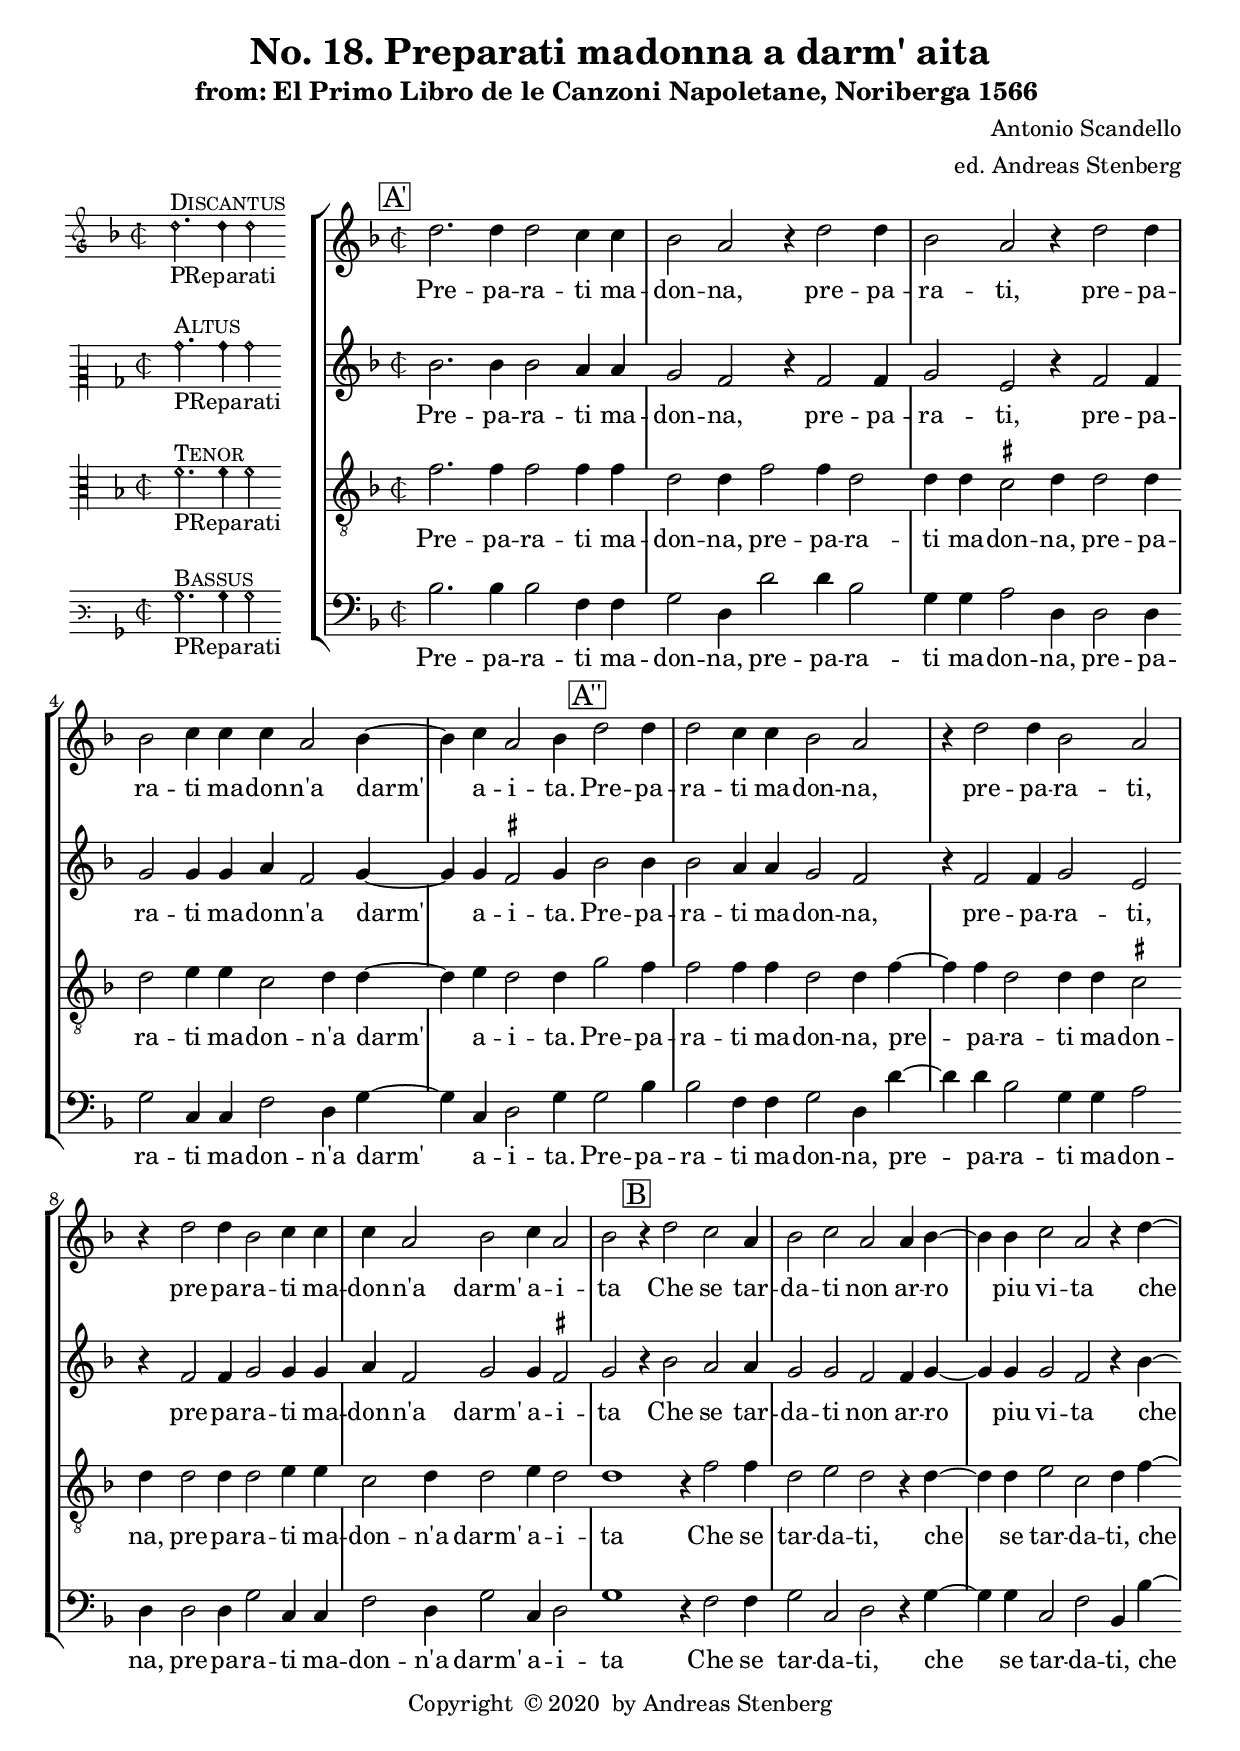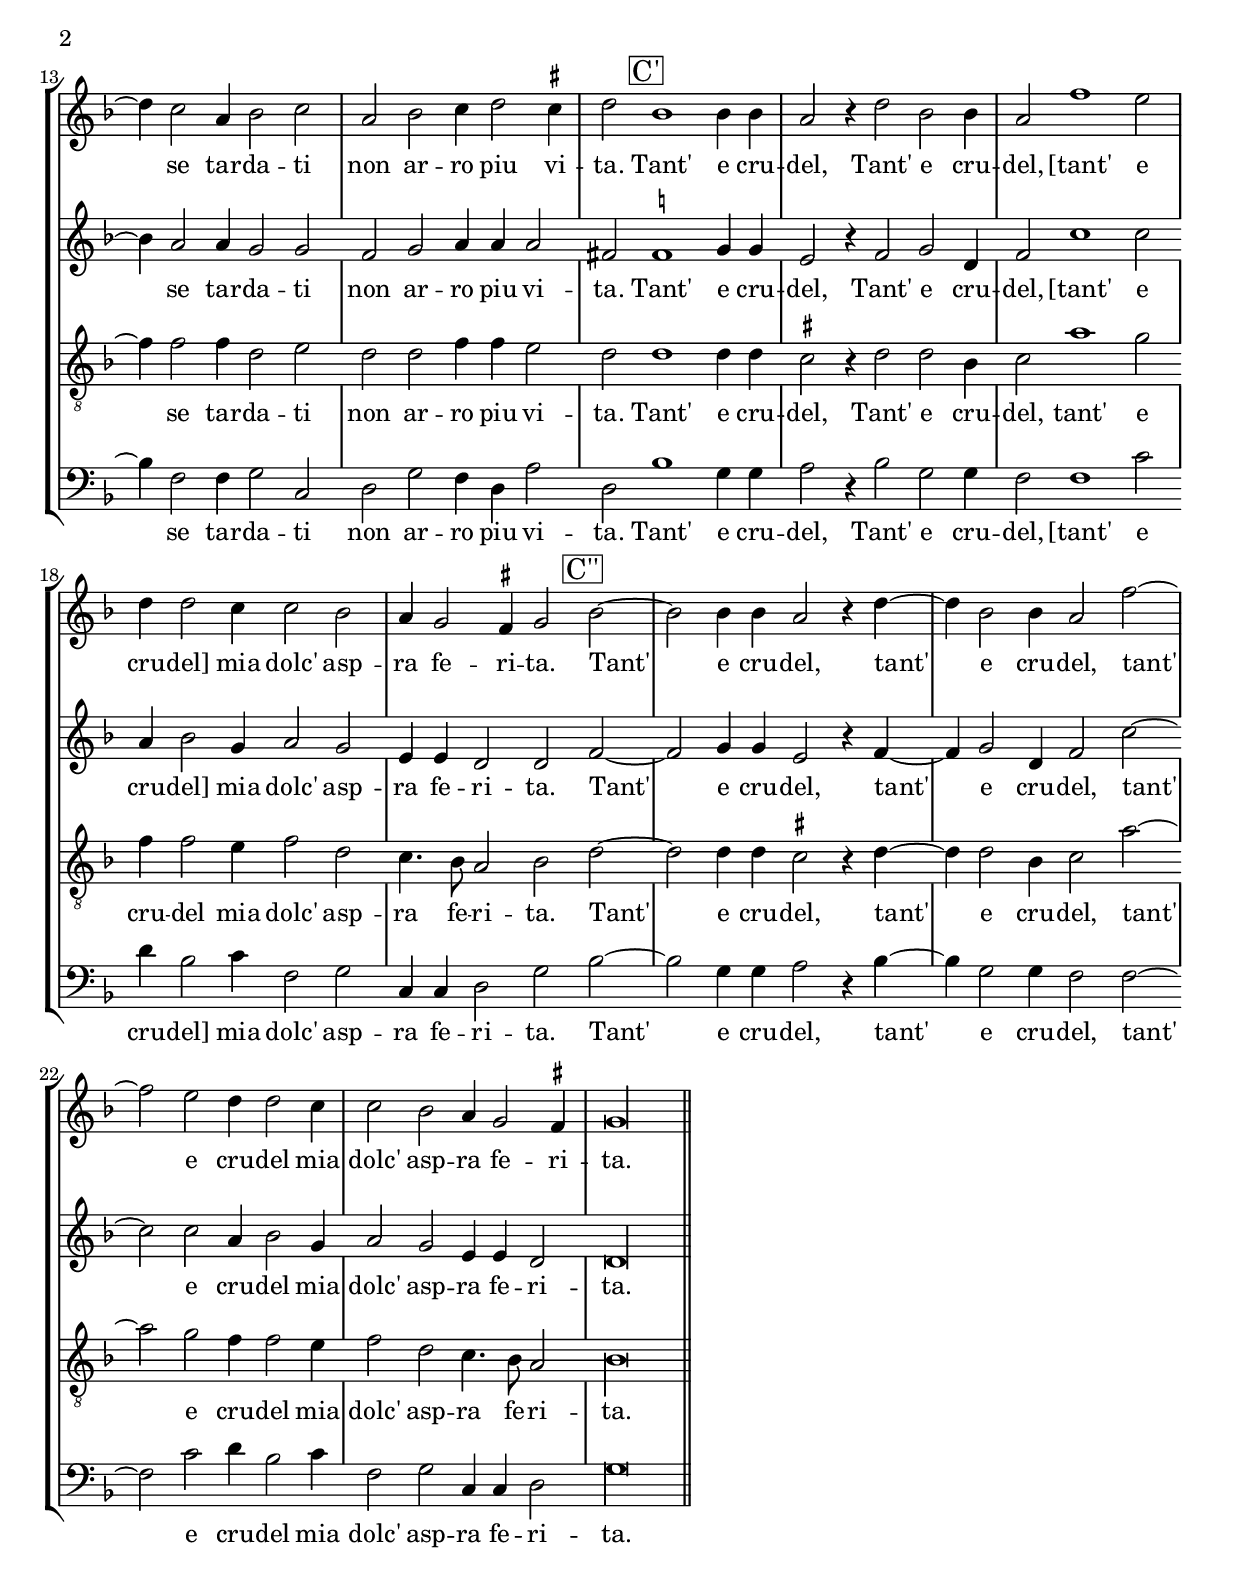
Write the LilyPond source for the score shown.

\version "2.18.0"
\include "deutsch.ly"
ficta = \once \set suggestAccidentals =##t
\header {
   title = \markup {
    \center-column {
      "No. 18. Preparati madonna a darm' aita"
%      "Wann er zu nacht"
%      \vspace #0.5
    }
  }
  subtitle = "from: El Primo Libro de le Canzoni Napoletane, Noriberga 1566 "
  composer = "Antonio Scandello"
  arranger = "ed. Andreas Stenberg"
  poet = ""
  meter =""
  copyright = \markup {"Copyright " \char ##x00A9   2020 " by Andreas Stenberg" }
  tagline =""
}
global = {
  \key f \major
}
%% PDF p.27
sopMusic = \relative c' {

  \set Score.tempoHideNote = ##t
  \tempo 2 = 86
  \override Staff.TimeSignature.style = #'mensural
  \time 2/2
  \set Timing.measureLength = #(ly:make-moment 4/2)
%  \override Staff.BarLine.transparent = ##t
 \mark \markup { \box A' }
 d'2. d4 d2 c4 c4
 b2 a2 r4 d2 d4
 b2 a2 r4 d2 d4
 b2 c4 c4 c4 a2 b4~
 b4 c4 a2 b4 \mark \markup { \box A'' } d2 d4				%% end of first line in orig.
 d2 c4 c4 b2 a2
 r4 d2 d4 b2 a2
 r4 d2 d4 b2 c4 c4
 c4 a2 b2 c4 a2
 b2 \mark \markup { \box B } r4 d2 c2 a4
 b2 c2 a2 a4 b4~
 b4 b4 c2 							%% end of second line.
 a2 r4 d4~
 d4 c2 a4 b2 c2
 a2 b2 c4 d2 \ficta cis4
 d2 \mark \markup { \box C' } b1 b4 b4
 a2 r4 d2 b2 b4
 a2 f'1 e2
 d4 d2 c4 c2 b2
 a4 g2 \ficta fis4							%% end of third line.
 g2 \mark \markup { \box C'' } b2~
 b2 b4 b4 a2 r4 d4~
 d4 b2 b4 a2 f'2~
 f2 e2 d4 d2 c4
 c2 b2 a4 g2 \ficta fis4
 \cadenzaOn
 g\longa
\revert Staff.BarLine.transparent
  \bar "||"
}
sopWords = \lyricmode {
  Pre -- pa -- ra -- ti ma -- don -- na, pre -- pa -- ra -- ti,
  pre -- pa -- ra -- ti ma -- don -- n'a darm' a -- i -- ta.

  Pre -- pa -- ra -- ti ma  -- don -- na, pre -- pa -- ra -- ti,
  pre -- pa -- ra -- ti ma -- don -- n'a darm' a -- i -- ta

  Che se tar -- da -- ti non ar -- ro piu vi -- ta
  che se tar -- da -- ti non ar -- ro piu vi -- ta.

  Tant' e cru -- del,
  Tant' e cru -- del,
  [tant' e cru -- del] mia dolc' asp -- ra fe -- ri -- ta.

  Tant' e cru -- del,
  tant' e cru -- del,
  tant' e cru -- del mia dolc' asp -- ra fe -- ri -- ta.
}
%% PDF p.65
altoMusic = \relative c' {
  \override Staff.BarLine.transparent = ##t
  \override Staff.TimeSignature.style = #'mensural
  b'2. b4 b2 a4 a4
  g2 f2 r4 f2 f4
  g2 e2 r4 f2 f4
  g2 g4 g4 a4 f2 g4~
  g4 g4 \ficta fis2 g4 b2 b4				%% end of first line in orig.
  b2 a4 a4 g2 f2
  r4 f2 f4 g2 e2
  r4 f2 f4 g2 g4 g4
  a4 f2 g2 g4 \ficta fis2
  g2 r4 b2 a2 a4
  g2 g2 f2 f4 g4~
  g4 g4 g2					%% end of second line.
  f2 r4 b4~
  b4 a2 a4 g2 g2
  f2 g2 a4 a4 a2
  fis2 \ficta f1 g4 g4
  e2 r4 f2 g2 d4
  f2 c'1 c2
  a4 b2 g4 a2 g2
  e4 e4 d2					%% end of third line.
  d2 f2~
  f2 g4 g4 e2 r4 f4~
  f4 g2 d4 f2 c'2~
  c2 c2 a4 b2 g4
  a2 g2 e4 e4 d2
  d\longa
\revert Staff.BarLine.transparent
}
altoWords = \lyricmode {
  Pre -- pa -- ra -- ti ma -- don -- na, pre -- pa -- ra -- ti,
  pre -- pa -- ra -- ti ma -- don -- n'a darm' a -- i -- ta.

  Pre -- pa -- ra -- ti ma  -- don -- na, pre -- pa -- ra -- ti,
  pre -- pa -- ra -- ti ma -- don -- n'a darm' a -- i -- ta

  Che se tar -- da -- ti non ar -- ro piu vi -- ta
  che se tar -- da -- ti non ar -- ro piu vi -- ta.

  Tant' e cru -- del,
  Tant' e cru -- del,
  [tant' e cru -- del] mia dolc' asp -- ra fe -- ri -- ta.

  Tant' e cru -- del,
  tant' e cru -- del,
  tant' e cru -- del mia dolc' asp -- ra fe -- ri -- ta.
}
%% PDF p. 102
tenorMusic = \relative c' {
  \clef "G_8"
  \override Staff.BarLine.transparent = ##t
  \override Staff.TimeSignature.style = #'mensural
  f2. f4 f2 f4 f4
  d2 d4 f2 f4 d2
  d4 d4 \ficta cis2 d4 d2 d4
  d2 e4 e4 c2 d4 d4~
  d4 e4 d2					%% end of first line in orig.
  d4 g2 f4
  f2 f4 f4 d2 d4 f4~
  f4 f4 d2 d4 d4 \ficta cis2
  d4 d2 d4 d2 e4 e4
  c2 d4 d2 e4 d2
  d1 r4 f2 f4
  d2 e2						%% end of second line.
  d2 r4 d4~
  d4 d4 e2 c2 d4 f4~
  f4 f2 f4 d2 e2
  d2 d2 f4 f4 e2
  d2 d1 d4 d4
  \ficta cis2 r4 d2 d2 b4
  c2 a'1 g2
  f4 f2 e4					%5 end of third line.
  f2 d2
  c4. b8 a2 b2 d2~
  d2 d4 d4 \ficta cis2 r4 d4~
  d4 d2 b4 c2 a'2~
  a2 g2 f4 f2 e4
  f2 d2 c4. b8 a2
  b\longa
  \revert Staff.BarLine.transparent
}
tenorWords = \lyricmode {
  Pre -- pa -- ra -- ti ma -- don -- na, pre -- pa -- ra -- ti ma -- don -- na,
  pre -- pa -- ra -- ti ma -- don -- n'a darm' a -- i -- ta.

  Pre -- pa -- ra -- ti ma  -- don -- na, pre -- pa -- ra -- ti ma  -- don -- na,
  pre -- pa -- ra -- ti ma -- don -- n'a darm' a -- i -- ta

  Che se tar -- da -- ti,
  che se tar -- da  -- ti,
  che se tar -- da -- ti non ar -- ro piu vi -- ta.

  Tant' e cru -- del,
  Tant' e cru -- del,
  tant' e cru -- del mia dolc' asp -- ra fe -- ri -- ta.

  Tant' e cru -- del,
  tant' e cru -- del,
  tant' e cru -- del mia dolc' asp -- ra fe -- ri -- ta.
}
%% PDF p. 141

bassMusic = \relative c {
  \override Staff.BarLine.transparent = ##t
  \override Staff.TimeSignature.style = #'mensural
  b'2. b4 b2 f4 f4
  g2 d4 d'2 d4 b2
  g4 g4 a2 d,4 d2 d4
  g2 c,4 c4 f2 d4 g4~
  g4 c,4 d2					%% end of first line in orig.
  g4 g2 b4
  b2 f4 f4 g2 d4 d'4~
  d4 d4 b2 g4 g4 a2
  d,4 d2 d4 g2 c,4 c4
  f2 d4 g2 c,4 d2
  g1 r4 f2 f4
  g2 c,2					%% end of second line.
  d2 r4 g4~
  g4 g4 c,2 f2 b,4 b'4~
  b4 f2 f4 g2 c,2
  d2 g2 f4 d4 a'2
  d,2 b'1 g4 g4
  a2 r4 b2 g2 g4
  f2 f1 c'2
  d4 b2 c4					%% end of third line.
  f,2 g2
  c,4 c4 d2 g2 b2~
  b2 g4 g4 a2 r4 b4~
  b4 g2 g4 f2 f2~
  f2 c'2 d4 b2 c4
  f,2 g2 c,4 c4 d2
  g\longa
\revert Staff.BarLine.transparent
}
bassWords = \lyricmode {
  Pre -- pa -- ra -- ti ma -- don -- na,
  pre -- pa -- ra -- ti ma -- don -- na,
  pre -- pa -- ra -- ti ma -- don -- n'a darm' a -- i -- ta.

  Pre -- pa -- ra -- ti ma  -- don -- na,
  pre -- pa -- ra -- ti ma -- don -- na,
  pre -- pa -- ra -- ti ma -- don -- n'a darm' a -- i -- ta

  Che se tar -- da -- ti,
  che se tar -- da -- ti,
  che se tar -- da -- ti non ar -- ro piu vi -- ta.

  Tant' e cru -- del,
  Tant' e cru -- del,
  [tant' e cru -- del] mia dolc' asp -- ra fe -- ri -- ta.

  Tant' e cru -- del,
  tant' e cru -- del,
  tant' e cru -- del mia dolc' asp -- ra fe -- ri -- ta.
}
incipitDiscantus = \markup {
  \score {
    {
      %      \set Staff.instrumentName = #"Tenor "
      \override NoteHead.style = #'neomensural
      \override Rest.style = #'neomensural
      \override Staff.TimeSignature.style = #'mensural
      \cadenzaOn
      \clef "petrucci-g"
      \key f \major
      \time 2/2

      d''2.^\markup { \smallCaps"Discantus"}
      _"PReparati"
      d''4 d''2
    }
    \layout {
      \context {
        \Voice
        \remove "Ligature_bracket_engraver"
        \consists "Mensural_ligature_engraver"
      }
      line-width = 4.5\cm
    }
  }
}


incipitAltus = \markup {
  \score {
    {
      %      \set Staff.instrumentName = #"Tenor "
      \override NoteHead.style = #'neomensural
      \override Rest.style = #'neomensural
      \override Staff.TimeSignature.style = #'mensural
      \cadenzaOn
      \clef "petrucci-c2"
      \key f \major
      \time 2/2
      b'2.^\markup \smallCaps"Altus"
      _"PReparati"
      b'4 b'2
    }
    \layout {
      \context {
        \Voice
        \remove "Ligature_bracket_engraver"
        \consists "Mensural_ligature_engraver"
      }
      line-width = 4.5\cm
    }
  }
}


incipitTenor = \markup {
  \score {
    {
      %      \set Staff.instrumentName = #"Tenor "
      \override NoteHead.style = #'neomensural
      \override Rest.style = #'neomensural
      \override Staff.TimeSignature.style = #'mensural
      \cadenzaOn
      \clef "petrucci-c3"
      \key f \major
      \time 2/2
      f'2.^\markup \smallCaps"Tenor"
      _"PReparati"
      f'4 f'2
    }
    \layout {
      \context {
        \Voice
        \remove "Ligature_bracket_engraver"
        \consists "Mensural_ligature_engraver"
      }
      line-width = 5.0\cm
    }
  }
}
#(append! supported-clefs '(("mensural-f3" . ("clefs.mensural.f" 0 0))))

incipitBassus = \markup {
  \score {
    {
      %      \set Staff.instrumentName = #"Tenor "
      \override NoteHead.style = #'neomensural
      \override Rest.style = #'neomensural
      \override Staff.TimeSignature.style = #'mensural
      \cadenzaOn
      \clef "mensural-f3"
      \key f \major
      \time 2/2
      b2.^\markup \smallCaps"Bassus"
      _"PReparati"
      b4 b2

    }
    \layout {
      \context {
        \Voice
        \remove "Ligature_bracket_engraver"
        \consists "Mensural_ligature_engraver"
      }
      line-width = 4.5\cm
    }
  }
}


\score {
  <<
    \new StaffGroup \with {
      \override VerticalAxisGroup.staff-staff-spacing = #'((basic-distance . 12))
    } <<
      \new Staff = treble <<
        \set Staff.instrumentName = \incipitDiscantus
        \new Voice = "sopranos" {
          \set  Staff.midiInstrument ="choir aahs"
          %	\voiceOne
          << \global \sopMusic >>
        }
      >>
      \new Lyrics = sopranos { s1 }

      \new Staff = "medius" <<
        \set Staff.instrumentName = \incipitAltus

        \new Voice = "altos" {
          %	\voiceTwo
          \set  Staff.midiInstrument ="choir aahs"
          << \global \altoMusic >>
        }
      >>

      \new Lyrics = "altos" { s1 }
      \new Staff = tenors <<
        \set Staff.instrumentName = \incipitTenor

        \clef "treble"
        \new Voice = "tenors" {
          \set  Staff.midiInstrument ="choir aahs"
          %	\voiceOne
          << \global \tenorMusic >>
        }
      >>
      \new Lyrics = "tenors" { s1 }

      \new Staff ="basses" {
        \set Staff.instrumentName = \incipitBassus

        \new Voice = "basses" {
          \set  Staff.midiInstrument ="choir aahs"
          \clef "bass"
          %	\voiceTwo
          << \global \bassMusic >>
        }
      }
    >>
    \new Lyrics = basses { s1 }

    \context Lyrics = sopranos \lyricsto sopranos \sopWords
    \context Lyrics = altos \lyricsto altos \altoWords
    \context Lyrics = tenors \lyricsto tenors \tenorWords
    \context Lyrics = basses \lyricsto basses \bassWords
  >>
  \layout {
    \context {
      \Score
      % no bars in staves
      %      \override BarLine.transparent = ##t

    }
    % the next three instructions keep the lyrics between the bar lines
    \context {
      \Lyrics
      \consists "Bar_engraver"
      \override BarLine.transparent = ##t
    }
    \context {
      \StaffGroup
      \consists "Separating_line_group_engraver"
    }
    \context {
      \Voice
      % no slurs
      \override Slur.transparent = ##t
      % Comment in the below "\remove" command to allow line
      % breaking also at those barlines where a note overlaps
      % into the next bar.  The command is commented out in this
      % short example score, but especially for large scores, you
      % will typically yield better line breaking and thus improve
      % overall spacing if you comment in the following command.
      %\remove "Forbid_line_break_engraver"
    }
    indent = 4.5\cm
  }

}
\score {
  <<
    \new StaffGroup <<
      \new Staff = treble <<
        \set Staff.instrumentName = \incipitDiscantus
        \new Voice = "sopranos" {
          \set  Staff.midiInstrument ="choir aahs"
          %	\voiceOne
          << \global \sopMusic >>
        }
      >>
      \new Lyrics = sopranos { s1 }

      \new Staff = "medius" <<
        \set Staff.instrumentName = \incipitAltus

        \new Voice = "altos" {
          %	\voiceTwo
          \set  Staff.midiInstrument ="choir aahs"
          << \global \altoMusic >>
        }
      >>

      \new Lyrics = "altos" { s1 }
      \new Staff = tenors <<
        \set Staff.instrumentName = \incipitTenor

        \clef "treble"
        \new Voice = "tenors" {
          \set  Staff.midiInstrument ="choir aahs"
          %	\voiceOne
          << \global \tenorMusic >>
        }
      >>
      \new Lyrics = "tenors" { s1 }

      \new Staff ="basses" {
        \set Staff.instrumentName = \incipitBassus

        \new Voice = "basses" {
          \set  Staff.midiInstrument ="choir aahs"
          \clef "G_8"
          %	\voiceTwo
          << \global \bassMusic >>
        }
      }
    >>
    \new Lyrics = basses { s1 }

    \context Lyrics = sopranos \lyricsto sopranos \sopWords
    \context Lyrics = altos \lyricsto altos \altoWords
    \context Lyrics = tenors \lyricsto tenors \tenorWords
    \context Lyrics = basses \lyricsto basses \bassWords
  >>
  \midi {}
}
\paper {
  ragged-bottom = ##t
  ragged-last-bottom = ##t
  ragged-last = ##t
}

%{
convert-ly.py (GNU LilyPond) 2.18.2  convert-ly.py: Processing `'...
Applying conversion: 2.15.7, 2.15.9, 2.15.10, 2.15.16, 2.15.17,
2.15.18, 2.15.19, 2.15.20, 2.15.25, 2.15.32, 2.15.39, 2.15.40,
2.15.42, 2.15.43, 2.16.0, 2.17.0, 2.17.4, 2.17.5, 2.17.6, 2.17.11,
2.17.14, 2.17.15, 2.17.18, 2.17.19, 2.17.20, 2.17.25, 2.17.27,
2.17.29, 2.17.97, 2.18.0
%}
